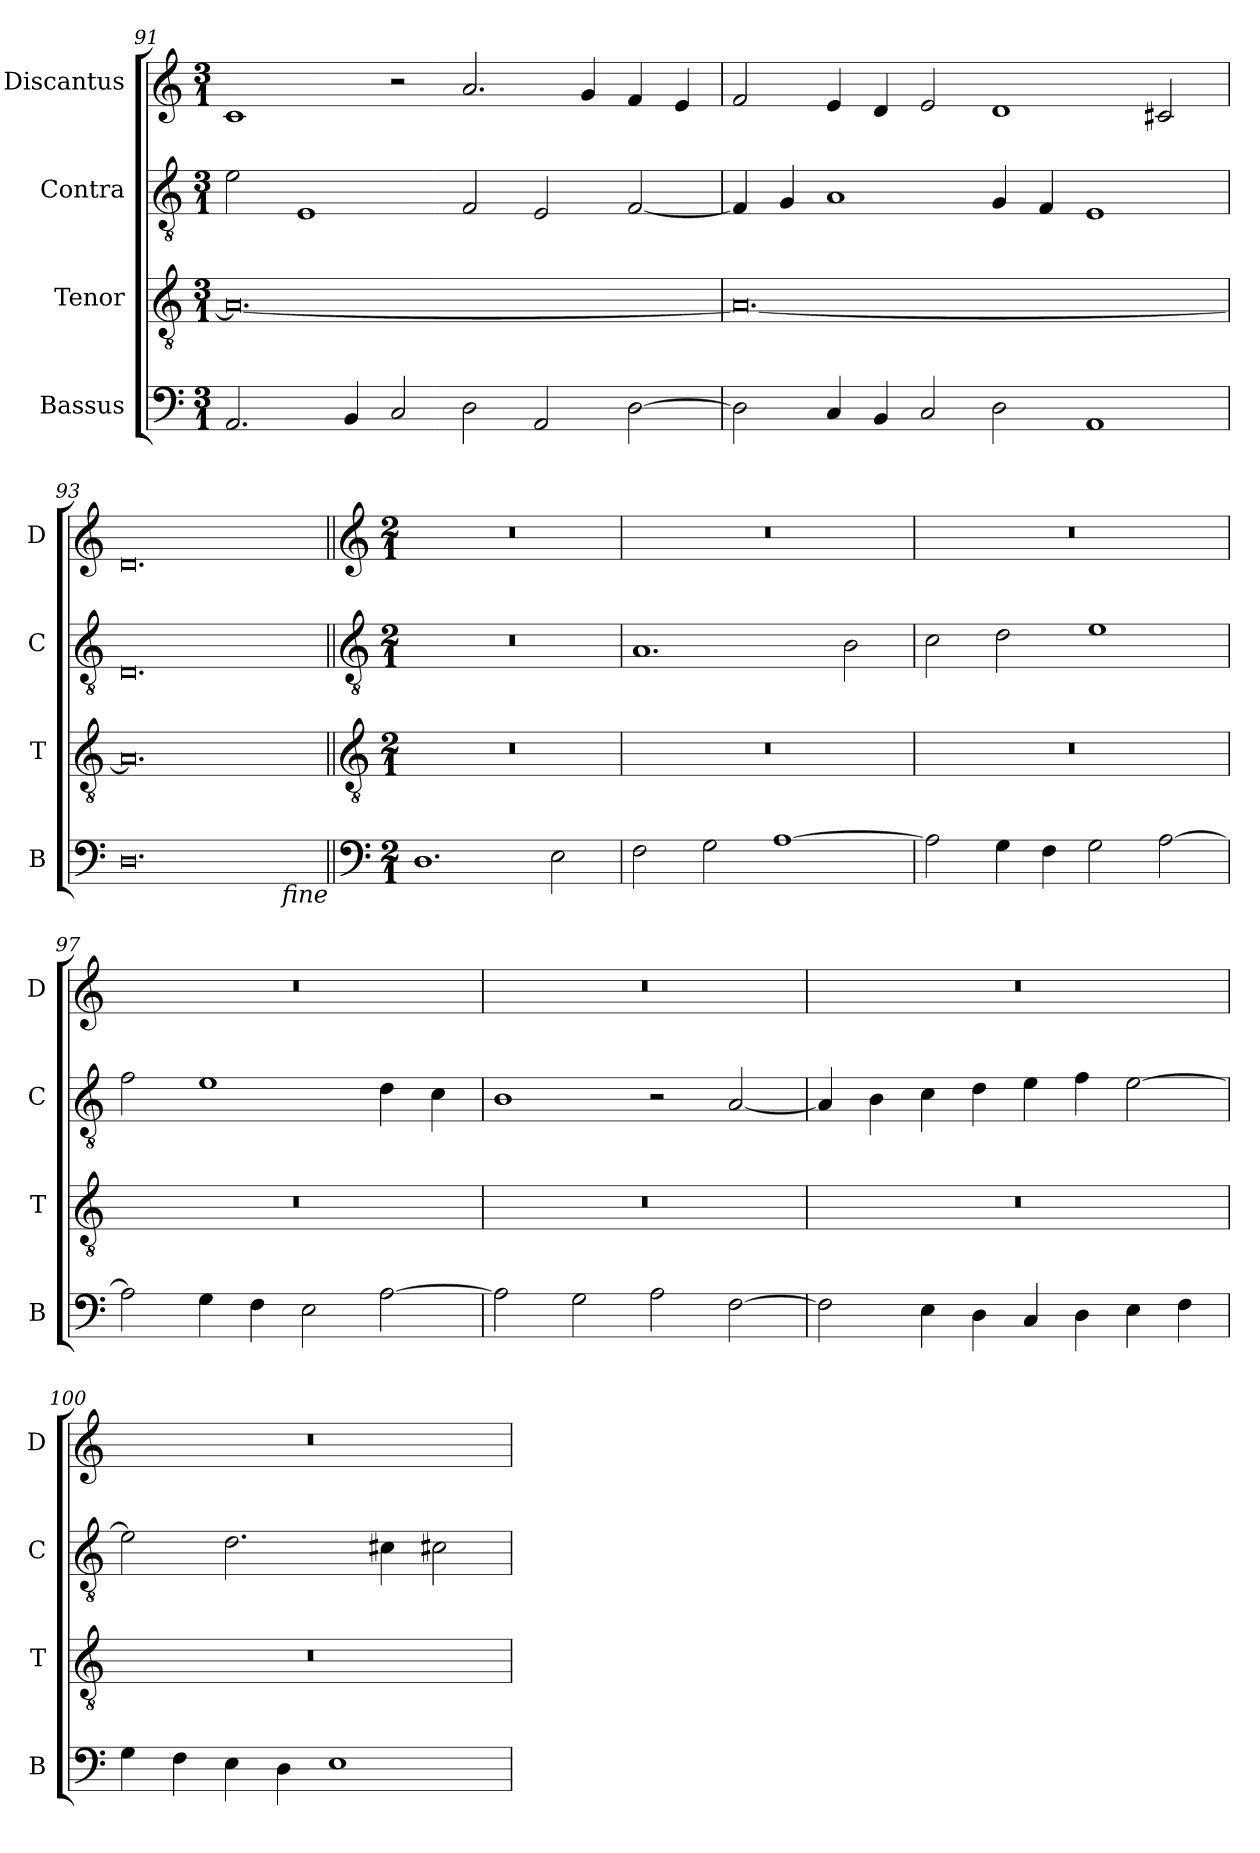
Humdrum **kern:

**kern	**kern	**kern	**kern
*part4	*part3	*part2	*part1
*staff4	*staff3	*staff2	*staff1
*I"Bassus	*I"Tenor	*I"Contra	*I"Discantus
*I'B	*I'T	*I'C	*I'D
*clefF4	*clefGv2	*clefGv2	*clefG2
*k[]	*k[]	*k[]	*k[]
*M3/1	*M3/1	*M3/1	*M3/1
=91	=91	=91	=91
2.AA/	0.A_	2e\	1c
.	.	1E	.
4BB/	.	.	.
2C/	.	.	2r
2D\	.	2F/	2.a/
2AA/	.	2E/	.
.	.	.	4g/
[2D\	.	[2F/	4f/
.	.	.	4e/
=92	=92	=92	=92
2D\]	0.A_	4F/]	2f/
.	.	4G/	.
4C/	.	1A	4e/
4BB/	.	.	4d/
2C/	.	.	2e/
2D\	.	4G/	1d
.	.	4F/	.
1AA	.	1E	.
.	.	.	2c#X/
=93	=93	=93	=93
0.D	0.A]	0.D	0.d
!LO:TX:b:i:rj:t=fine	!	!	!
!!LO:LB:g=z
=94||	=94||	=94||	=94||
*clefF4	*clefGv2	*clefGv2	*clefG2
*k[]	*k[]	*k[]	*k[]
*M2/1	*M2/1	*M2/1	*M2/1
1.D	0r	0r	0r
2E\	.	.	.
=95	=95	=95	=95
2F\	0r	1.A	0r
2G\	.	.	.
[1A	.	.	.
.	.	2B\	.
=96	=96	=96	=96
2A\]	0r	2c\	0r
4G\	.	2d\	.
4F\	.	.	.
2G\	.	1e	.
[2A\	.	.	.
=97	=97	=97	=97
2A\]	0r	2f\	0r
4G\	.	1e	.
4F\	.	.	.
2E\	.	.	.
[2A\	.	4d\	.
.	.	4c\	.
=98	=98	=98	=98
2A\]	0r	1B	0r
2G\	.	.	.
2A\	.	2r	.
[2F\	.	[2A/	.
=99	=99	=99	=99
2F\]	0r	4A/]	0r
.	.	4B\	.
4E\	.	4c\	.
4D\	.	4d\	.
4C/	.	4e\	.
4D\	.	4f\	.
4E\	.	[2e\	.
4F\	.	.	.
=100	=100	=100	=100
4G\	0r	2e\]	0r
4F\	.	.	.
4E\	.	2.d\	.
4D\	.	.	.
1E	.	.	.
.	.	4c#X\	.
.	.	2c#X\	.
=	=	=	=
*-	*-	*-	*-
